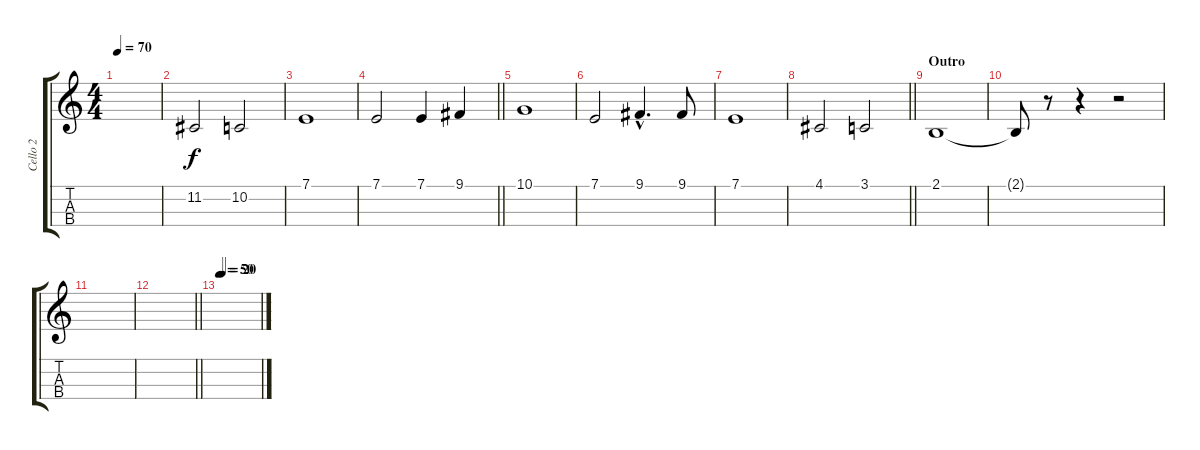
\track ("Cello 2" "Cello 2") {instrument cello}
\staff {score tabs}
\tuning (A3 D3 G2 C2) {hide}
\ts (4 4)
\tempo 70
\clef g2
\ks c
|
11.2.2 10.2.2 |
7.1.1 |
\barLineRight lightlight
7.1.2 7.1.4 9.1.4 |
10.1.1 |
7.1.2 9.1{hac}.4{d} 9.1.8 |
7.1.1 |
\barLineRight lightlight
4.1.2 3.1.2 |
\section ("" "Outro")
2.1.1 |
2.1{t}.8{dy f} r.8 r.4 r.2 |
|
\barLineRight lightlight
|
\tempo 50
\tempo (20 0.0625)
